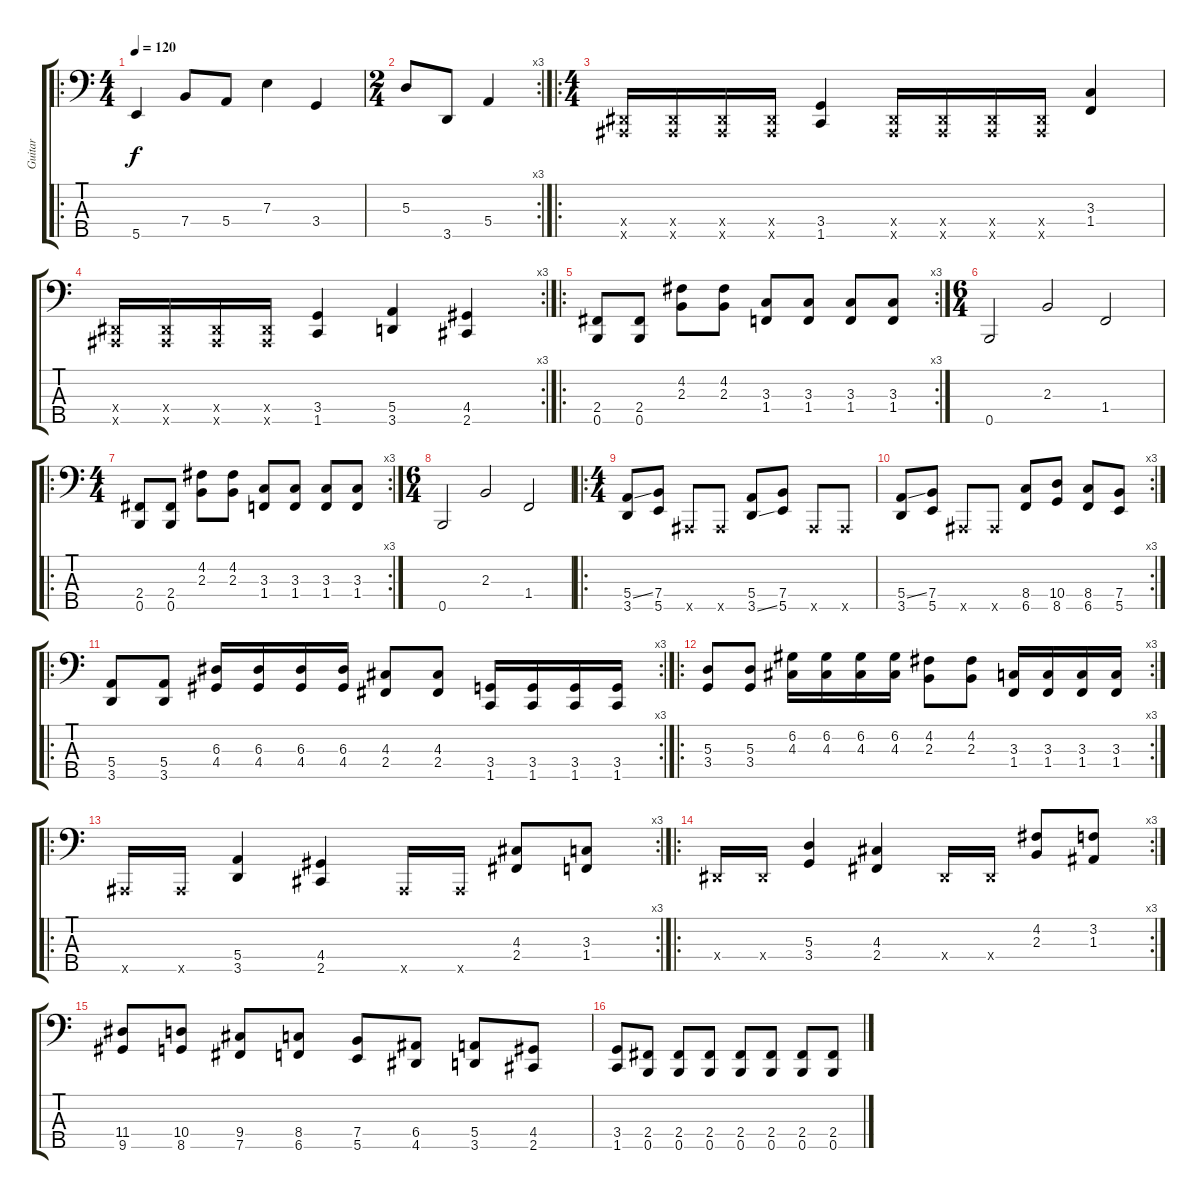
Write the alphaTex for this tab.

\track ("Guitar" "Guitar") {instrument distortionguitar}
\staff {score tabs}
\tuning (G2 D2 A1 E1 B0) {hide}
\ro
\ts (4 4)
\tempo 120
\clef f4
\ks c
5.5.4{dy f instrument distortionguitar} 7.4.8 5.4.8 7.3.4 3.4.4 |
\rc 3
\ts (2 4)
5.3.8 3.5.8 5.4.4 |
\ro
\ts (4 4)
(-1.4{x} -1.5{x}).16 (-1.4{x} -1.5{x}).16 (-1.4{x} -1.5{x}).16 (-1.4{x} -1.5{x}).16 (3.4 1.5).4 (-1.4{x} -1.5{x}).16 (-1.4{x} -1.5{x}).16 (-1.4{x} -1.5{x}).16 (-1.4{x} -1.5{x}).16 (3.3 1.4).4 |
\rc 3
(-1.4{x} -1.5{x}).16 (-1.4{x} -1.5{x}).16 (-1.4{x} -1.5{x}).16 (-1.4{x} -1.5{x}).16 (3.4 1.5).4 (5.4 3.5).4 (4.4 2.5).4 |
\ro
\rc 3
(2.4 0.5).8 (2.4 0.5).8 (4.2 2.3).8 (4.2 2.3).8 (3.3 1.4).8 (3.3 1.4).8 (3.3 1.4).8 (3.3 1.4).8 |
\ts (6 4)
0.5.2 2.3.2 1.4.2 |
\ro
\rc 3
\ts (4 4)
(2.4 0.5).8 (2.4 0.5).8 (4.2 2.3).8 (4.2 2.3).8 (3.3 1.4).8 (3.3 1.4).8 (3.3 1.4).8 (3.3 1.4).8 |
\ts (6 4)
0.5.2 2.3.2 1.4.2 |
\ro
\ts (4 4)
(5.4{ss} 3.5).8 (7.4 5.5).8 -1.5{x}.8 -1.5{x}.8 (5.4 3.5{ss}).8 (7.4 5.5).8 -1.5{x}.8 -1.5{x}.8 |
\rc 3
(5.4{ss} 3.5).8 (7.4 5.5).8 -1.5{x}.8 -1.5{x}.8 (8.4 6.5).8 (10.4 8.5).8 (8.4 6.5).8 (7.4 5.5).8 |
\ro
\rc 3
(5.4 3.5).8 (5.4 3.5).8 (6.3 4.4).16 (6.3 4.4).16 (6.3 4.4).16 (6.3 4.4).16 (4.3 2.4).8 (4.3 2.4).8 (3.4 1.5).16 (3.4 1.5).16 (3.4 1.5).16 (3.4 1.5).16 |
\ro
\rc 3
(5.3 3.4).8 (5.3 3.4).8 (6.2 4.3).16 (6.2 4.3).16 (6.2 4.3).16 (6.2 4.3).16 (4.2 2.3).8 (4.2 2.3).8 (3.3 1.4).16 (3.3 1.4).16 (3.3 1.4).16 (3.3 1.4).16 |
\ro
\rc 3
-1.5{x}.16 -1.5{x}.16 (5.4 3.5).4 (4.4 2.5).4 -1.5{x}.16 -1.5{x}.16 (4.3 2.4).8 (3.3 1.4).8 |
\ro
\rc 3
-1.4{x}.16 -1.4{x}.16 (5.3 3.4).4 (4.3 2.4).4 -1.4{x}.16 -1.4{x}.16 (4.2 2.3).8 (3.2 1.3).8 |
(11.4 9.5).8 (10.4 8.5).8 (9.4 7.5).8 (8.4 6.5).8 (7.4 5.5).8 (6.4 4.5).8 (5.4 3.5).8 (4.4 2.5).8 |
(3.4 1.5).8 (2.4 0.5).8 (2.4 0.5).8 (2.4 0.5).8 (2.4 0.5).8 (2.4 0.5).8 (2.4 0.5).8 (2.4 0.5).8
